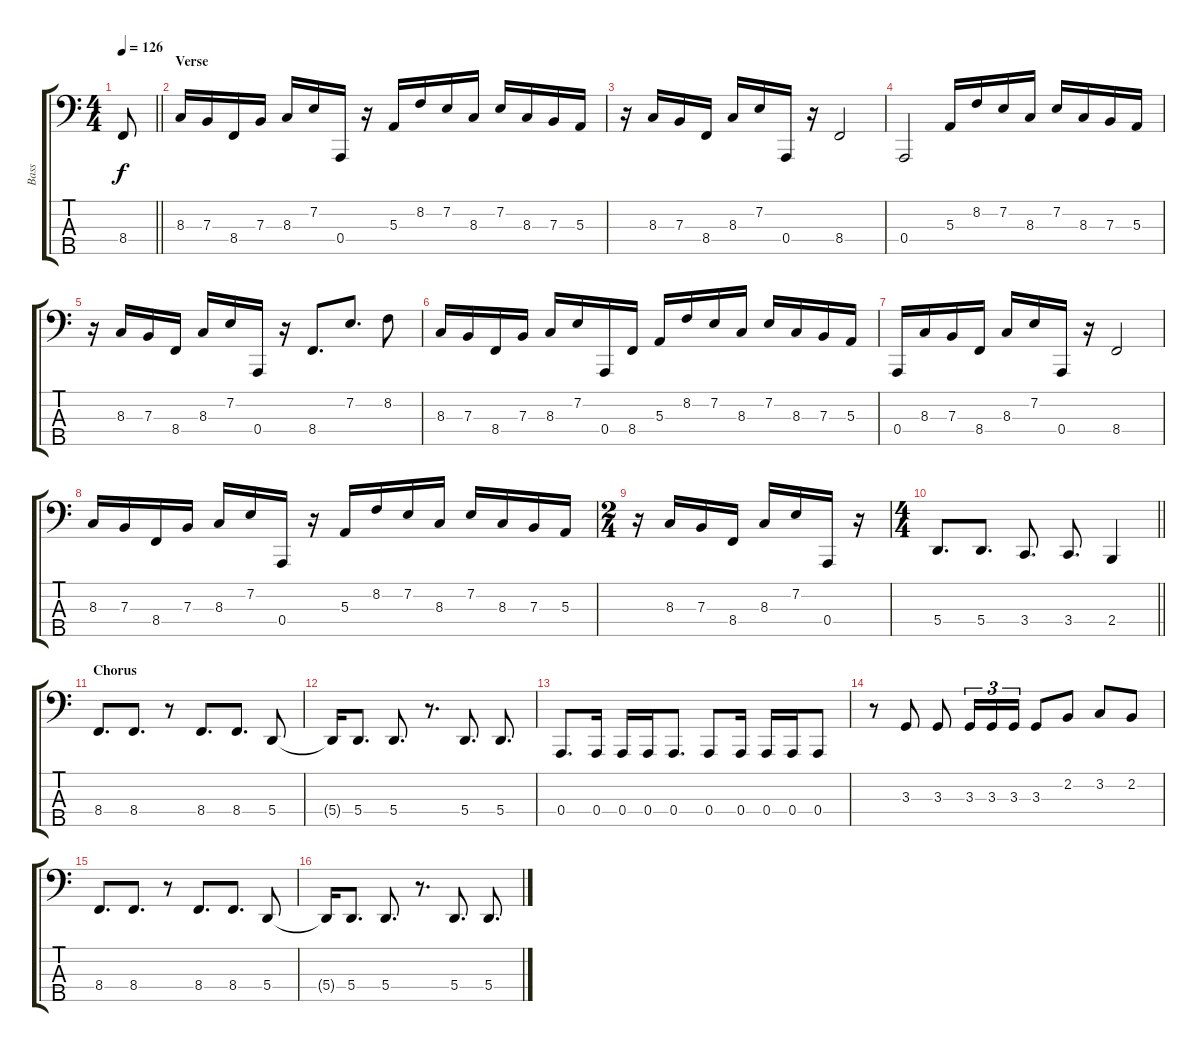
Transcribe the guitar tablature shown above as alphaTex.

\track ("Bass" "Bass") {instrument electricbasspick}
\staff {score tabs}
\tuning (D2 A1 E1 A0 E0) {hide}
\ts (4 4)
\tempo 126
\clef f4
\barLineRight lightlight
\ks aminor
8.4.8{dy f} |
\section ("" "Verse")
8.3.16 7.3.16 8.4.16 7.3.16 8.3.16 7.2.16 0.4.16 r.16 5.3.16 8.2.16 7.2.16 8.3.16 7.2.16 8.3.16 7.3.16 5.3.16 |
r.16 8.3.16 7.3.16 8.4.16 8.3.16 7.2.16 0.4.16 r.16 8.4.2 |
0.4.2 5.3.16 8.2.16 7.2.16 8.3.16 7.2.16 8.3.16 7.3.16 5.3.16 |
r.16 8.3.16 7.3.16 8.4.16 8.3.16 7.2.16 0.4.16 r.16 8.4.8{d} 7.2.8{d} 8.2.8 |
8.3.16 7.3.16 8.4.16 7.3.16 8.3.16 7.2.16 0.4.16 8.4.16 5.3.16 8.2.16 7.2.16 8.3.16 7.2.16 8.3.16 7.3.16 5.3.16 |
0.4.16 8.3.16 7.3.16 8.4.16 8.3.16 7.2.16 0.4.16 r.16 8.4.2 |
8.3.16 7.3.16 8.4.16 7.3.16 8.3.16 7.2.16 0.4.16 r.16 5.3.16 8.2.16 7.2.16 8.3.16 7.2.16 8.3.16 7.3.16 5.3.16 |
\ts (2 4)
\ks c
r.16 8.3.16 7.3.16 8.4.16 8.3.16 7.2.16 0.4.16 r.16 |
\ts (4 4)
\barLineRight lightlight
5.4.8{d} 5.4.8{d} 3.4.8{d} 3.4.8{d} 2.4.4 |
\section ("" "Chorus")
\ks aminor
8.4.8{d} 8.4.8{d} r.8 8.4.8{d} 8.4.8{d} 5.4.8 |
5.4{t}.16 5.4.8{d} 5.4.8{d} r.8{d} 5.4.8{d} 5.4.8{d} |
0.4.8{d} 0.4.16 0.4.16 0.4.16 0.4.8{d} 0.4.8 0.4.16 0.4.16 0.4.16 0.4.8 |
r.8 3.3.8 3.3.8 3.3.16{tu (3 2)} 3.3.16{tu (3 2)} 3.3.16{tu (3 2)} 3.3.8 2.2.8 3.2.8 2.2.8 |
8.4.8{d} 8.4.8{d} r.8 8.4.8{d} 8.4.8{d} 5.4.8 |
5.4{t}.16 5.4.8{d} 5.4.8{d} r.8{d} 5.4.8{d} 5.4.8{d}
